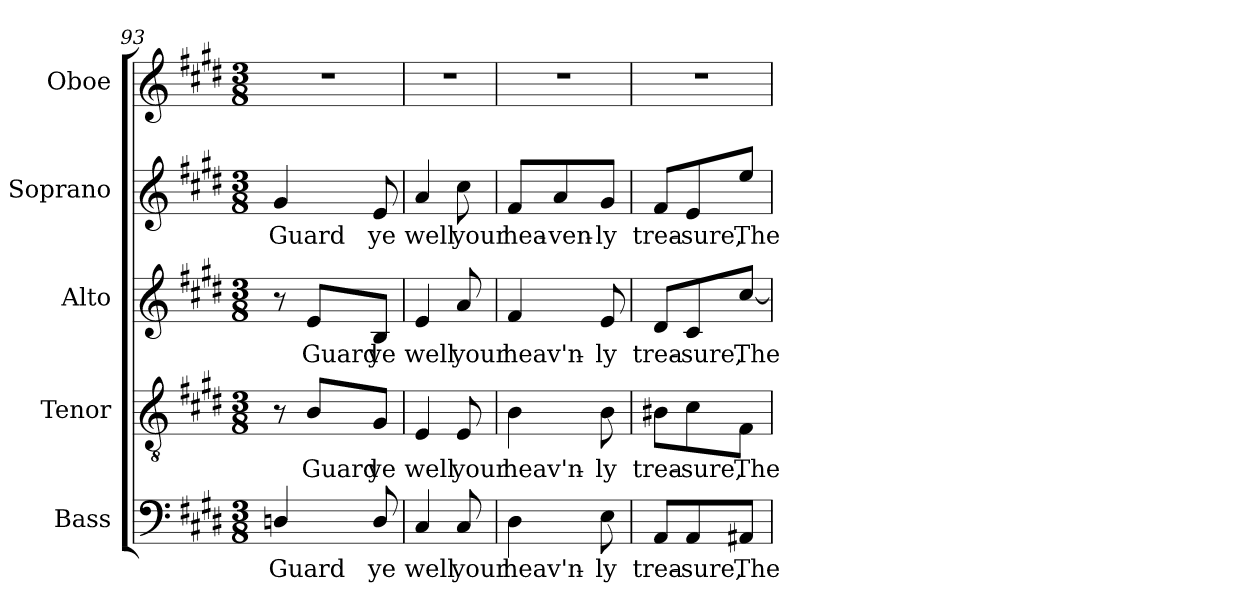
**kern	**text	**kern	**text	**kern	**text	**kern	**text	**kern
*part5	*part5	*part4	*part4	*part3	*part3	*part2	*part2	*part1
*staff5	*staff5	*staff4	*staff4	*staff3	*staff3	*staff2	*staff2	*staff1
*I"Bass	*	*I"Tenor	*	*I"Alto	*	*I"Soprano	*	*I"Oboe
*I'B	*	*I'T	*	*I'A	*	*I'S	*	*I'Ob.
*clefF4	*	*clefGv2	*	*clefG2	*	*clefG2	*	*clefG2
*k[f#c#g#d#]	*	*k[f#c#g#d#]	*	*k[f#c#g#d#]	*	*k[f#c#g#d#]	*	*k[f#c#g#d#]
*E:	*	*E:	*	*E:	*	*E:	*	*E:
*M3/8	*	*M3/8	*	*M3/8	*	*M3/8	*	*M3/8
=93	=93	=93	=93	=93	=93	=93	=93	=93
!	!LO:LY:b	!	!	!	!	!	!LO:LY:b	!
4Dn/	Guard	8r	.	8r	.	4g#/	Guard	4.r
!	!	!	!LO:LY:b	!	!LO:LY:b	!	!	!
.	.	8B/L	Guard	8e/L	Guard	.	.	.
!	!LO:LY:b	!	!LO:LY:b	!	!LO:LY:b	!	!LO:LY:b	!
8D/	ye	8G#/J	ye	8B/J	ye	8e/	ye	.
!!LO:LB:g=z
=94	=94	=94	=94	=94	=94	=94	=94	=94
!	!LO:LY:b	!	!LO:LY:b	!	!LO:LY:b	!	!LO:LY:b	!
4C#/	well	4E/	well	4e/	well	4a/	well	4.r
!	!LO:LY:b	!	!LO:LY:b	!	!LO:LY:b	!	!LO:LY:b	!
8C#/	your	8E/	your	8a/	your	8cc#\	your	.
=95	=95	=95	=95	=95	=95	=95	=95	=95
!	!LO:LY:b	!	!LO:LY:b	!	!LO:LY:b	!	!LO:LY:b	!
4D#i\	heav'n-	4B\	heav'n-	4f#/	heav'n-	8f#/L	hea-	4.r
!	!	!	!	!	!	!	!LO:LY:b	!
.	.	.	.	.	.	8a/	-ven-	.
!	!LO:LY:b	!	!LO:LY:b	!	!LO:LY:b	!	!LO:LY:b	!
8E\	-ly	8B\	-ly	8e/	-ly	8g#/J	-ly	.
=96	=96	=96	=96	=96	=96	=96	=96	=96
!	!LO:LY:b	!	!LO:LY:b	!	!LO:LY:b	!	!LO:LY:b	!
8AA/L	trea-	8B#X\L	trea-	8d#/L	trea-	8f#/L	trea-	4.r
!	!LO:LY:b	!	!LO:LY:b	!	!LO:LY:b	!	!LO:LY:b	!
8AA/	-sure,	8c#\	-sure,	8c#/	-sure,	8e/	-sure,	.
!	!LO:LY:b	!	!LO:LY:b	!	!LO:LY:b	!	!LO:LY:b	!
8AA#X/J	The	8F#\J	The	[8cc#/J	The	8ee/J	The	.
=	=	=	=	=	=	=	=	=
*-	*-	*-	*-	*-	*-	*-	*-	*-
